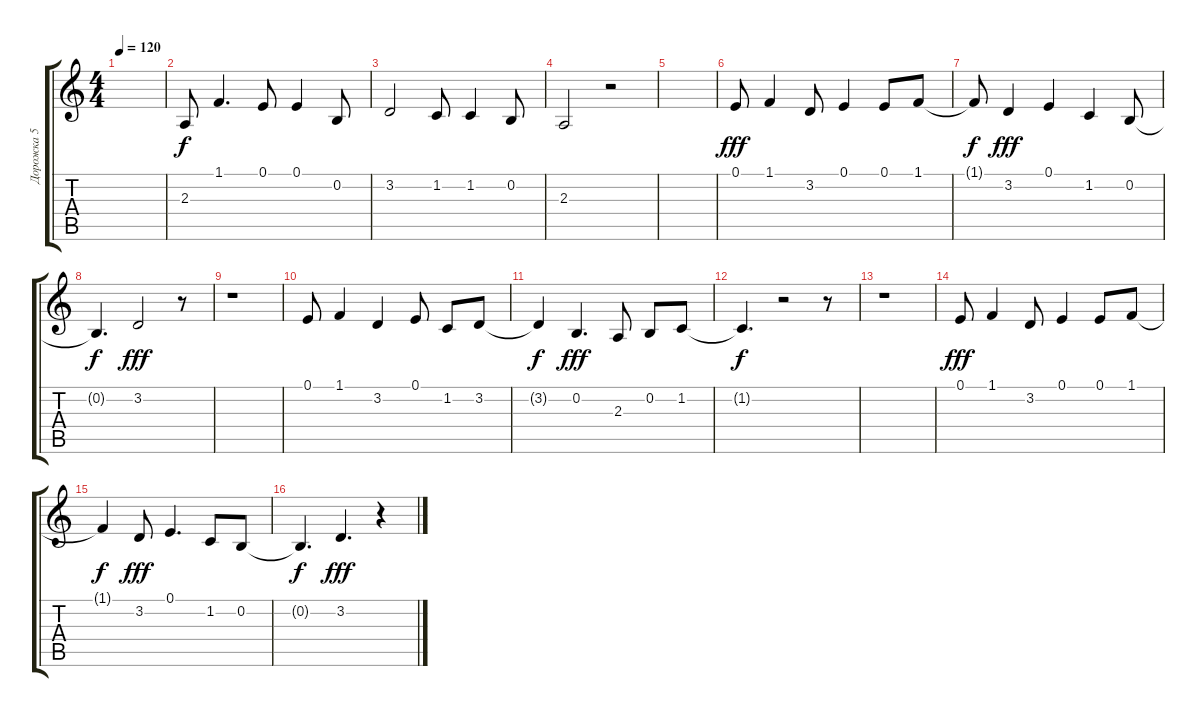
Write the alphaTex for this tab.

\track ("Дорожка 5" "Дорожка 5") {instrument reedorgan}
\staff {score tabs}
\tuning (E4 B3 G3 D3 A2 E2) {hide}
\ts (4 4)
\tempo 120
\clef g2
\ks c
|
2.3.8{dy f} 1.1.4{d} 0.1.8 0.1.4 0.2.8 |
3.2.2 1.2.8 1.2.4 0.2.8 |
2.3.2 r.2 |
|
0.1.8{dy fff} 1.1.4 3.2.8 0.1.4 0.1.8 1.1.8 |
1.1{t}.8{dy f} 3.2.4{dy fff} 0.1.4 1.2.4 0.2.8 |
0.2{t}.4{d dy f} 3.2.2{dy fff} r.8 |
r.1 |
0.1.8 1.1.4 3.2.4 0.1.8 1.2.8 3.2.8 |
3.2{t}.4{dy f} 0.2.4{d dy fff} 2.3.8 0.2.8 1.2.8 |
1.2{t}.4{d dy f} r.2 r.8 |
r.1 |
0.1.8{dy fff} 1.1.4 3.2.8 0.1.4 0.1.8 1.1.8 |
1.1{t}.4{dy f} 3.2.8{dy fff} 0.1.4{d} 1.2.8 0.2.8 |
0.2{t}.4{d dy f} 3.2.4{d dy fff} r.4
